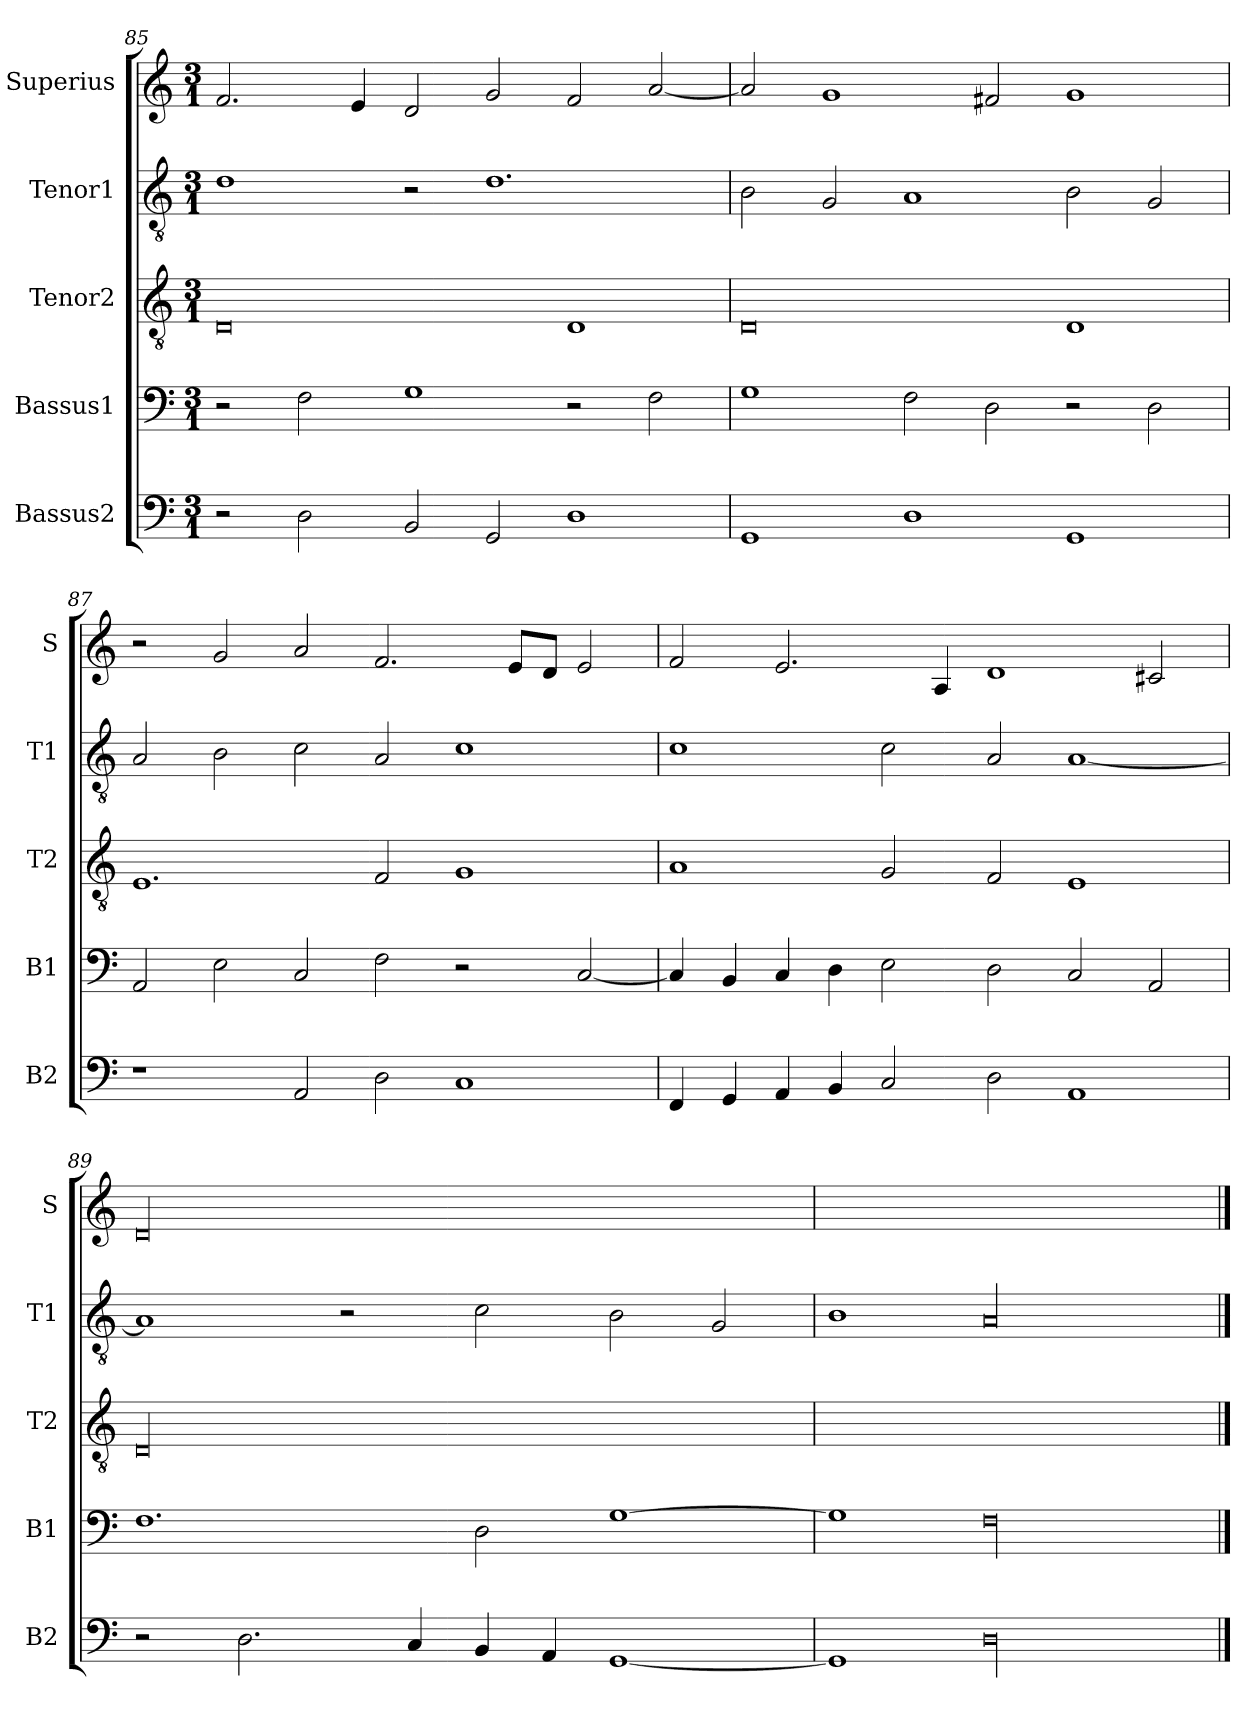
**kern	**kern	**kern	**kern	**kern
*part5	*part4	*part3	*part2	*part1
*staff5	*staff4	*staff3	*staff2	*staff1
*I"Bassus2	*I"Bassus1	*I"Tenor2	*I"Tenor1	*I"Superius
*I'B2	*I'B1	*I'T2	*I'T1	*I'S
*clefF4	*clefF4	*clefGv2	*clefGv2	*clefG2
*k[]	*k[]	*k[]	*k[]	*k[]
*M3/1	*M3/1	*M3/1	*M3/1	*M3/1
=85	=85	=85	=85	=85
2r	2r	0D	1d	2.f/
2D\	2F\	.	.	.
.	.	.	.	4e/
2BB/	1G	.	2r	2d/
2GG/	.	.	1.d	2g/
1D	2r	1D	.	2f/
.	2F\	.	.	[2a/
=86	=86	=86	=86	=86
1GG	1G	0D	2B\	2a/]
.	.	.	2G/	1g
1D	2F\	.	1A	.
.	2D\	.	.	2f#X/
1GG	2r	1D	2B\	1g
.	2D\	.	2G/	.
=87	=87	=87	=87	=87
1r	2AA/	1.E	2A/	2r
.	2E\	.	2B\	2g/
2AA/	2C/	.	2c\	2a/
2D\	2F\	2F/	2A/	2.f/
1C	2r	1G	1c	.
.	.	.	.	8e/L
.	.	.	.	8d/J
.	[2C/	.	.	2e/
=88	=88	=88	=88	=88
4FF/	4C/]	1A	1c	2f/
4GG/	4BB/	.	.	.
4AA/	4C/	.	.	2.e/
4BB/	4D\	.	.	.
2C/	2E\	2G/	2c\	.
.	.	.	.	4A/
2D\	2D\	2F/	2A/	1d
1AA	2C/	1E	[1A	.
.	2AA/	.	.	2c#X/
=89	=89	=89	=89	=89
!	!	!LO:N:vis=00	!	!LO:N:vis=00
2r	1.F	0.D	1A]	0.d
2.D\	.	.	.	.
.	.	.	2r	.
4C/	.	.	.	.
4BB/	2D\	.	2c\	.
4AA/	.	.	.	.
[1GG	[1G	.	2B\	.
.	.	.	2G/	.
=90	=90	=90	=90	=90
1GG]	1G]	0.Dyy	1B	0.dyy
!LO:N:vis=00	!LO:N:vis=00	!	!LO:N:vis=00	!
0D	0F	.	0A	.
==	==	==	==	==
*-	*-	*-	*-	*-
